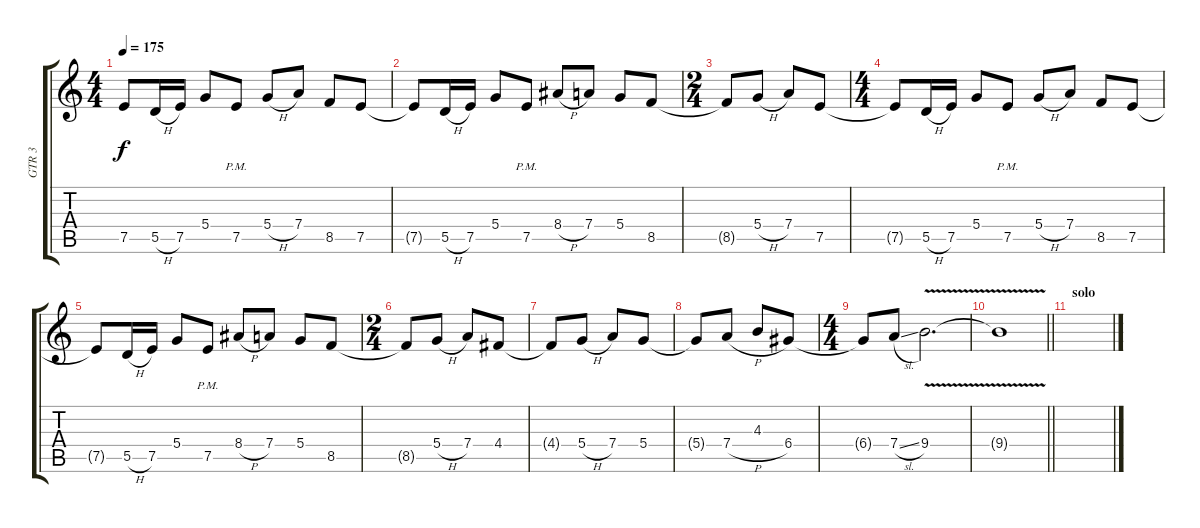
\track ("GTR 3" "GTR 3") {instrument distortionguitar}
\staff {score tabs}
\tuning (E4 B3 G3 D3 A2 E2) {hide}
\ts (4 4)
\tempo 175
\clef g2
\ks c
7.5{t}.8{dy f} 5.5{h}.16 7.5.16 5.4.8 7.5{pm}.8 5.4{h}.8 7.4.8 8.5.8 7.5.8 |
7.5{t}.8 5.5{h}.16 7.5.16 5.4.8 7.5{pm}.8 8.4{h}.8 7.4.8 5.4.8 8.5.8 |
\ts (2 4)
8.5{t}.8 5.4{h}.8 7.4.8 7.5.8 |
\ts (4 4)
7.5{t}.8 5.5{h}.16 7.5.16 5.4.8 7.5{pm}.8 5.4{h}.8 7.4.8 8.5.8 7.5.8 |
7.5{t}.8 5.5{h}.16 7.5.16 5.4.8 7.5{pm}.8 8.4{h}.8 7.4.8 5.4.8 8.5.8 |
\ts (2 4)
8.5{t}.8 5.4{h}.8 7.4.8 4.4.8 |
4.4{t}.8 5.4{h}.8 7.4.8 5.4.8 |
5.4{t}.8 7.4{h}.8 4.3.8 6.4.8 |
\ts (4 4)
6.4{t}.8 7.4{sl}.8 9.4{v}.2{d} |
\barLineRight lightlight
9.4{t}.1 |
\section ("" "solo")
